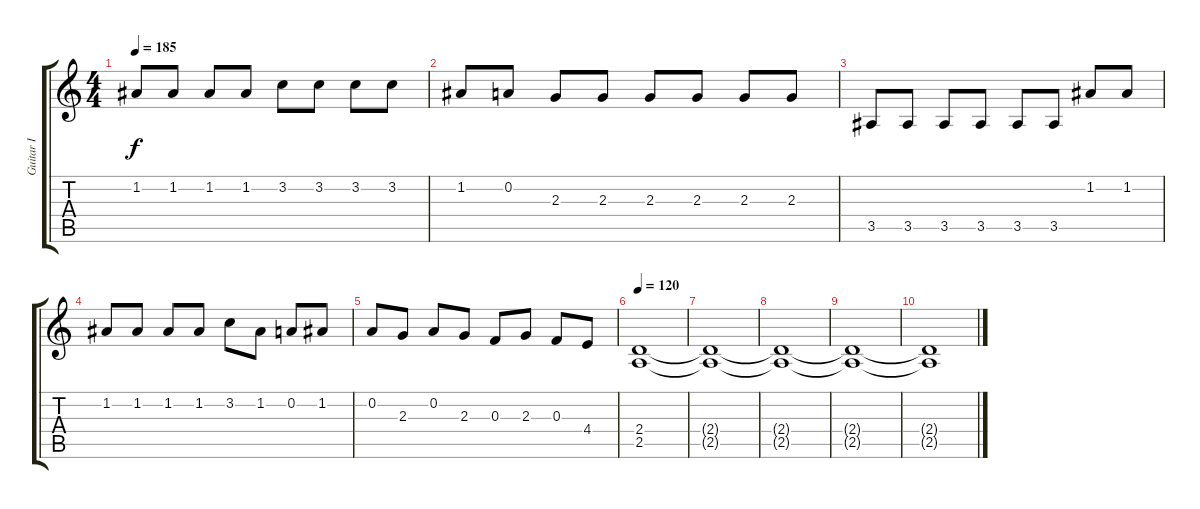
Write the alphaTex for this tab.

\track ("Guitar I" "Guitar I") {instrument distortionguitar}
\staff {score tabs}
\tuning (D4 A3 F3 C3 G2 D2) {hide}
\ts (4 4)
\tempo 185
\clef g2
\ks c
1.2.8{dy f} 1.2.8 1.2.8 1.2.8 3.2.8 3.2.8 3.2.8 3.2.8 |
1.2.8 0.2.8 2.3.8 2.3.8 2.3.8 2.3.8 2.3.8 2.3.8 |
3.5.8 3.5.8 3.5.8 3.5.8 3.5.8 3.5.8 1.2.8 1.2.8 |
1.2.8 1.2.8 1.2.8 1.2.8 3.2.8 1.2.8 0.2.8 1.2.8 |
0.2.8 2.3.8 0.2.8 2.3.8 0.3.8 2.3.8 0.3.8 4.4.8 |
\tempo 120
(2.4 2.5).1 |
(2.4{t} 2.5{t}).1 |
(2.4{t} 2.5{t}).1 |
(2.4{t} 2.5{t}).1 |
(2.4{t} 2.5{t}).1
